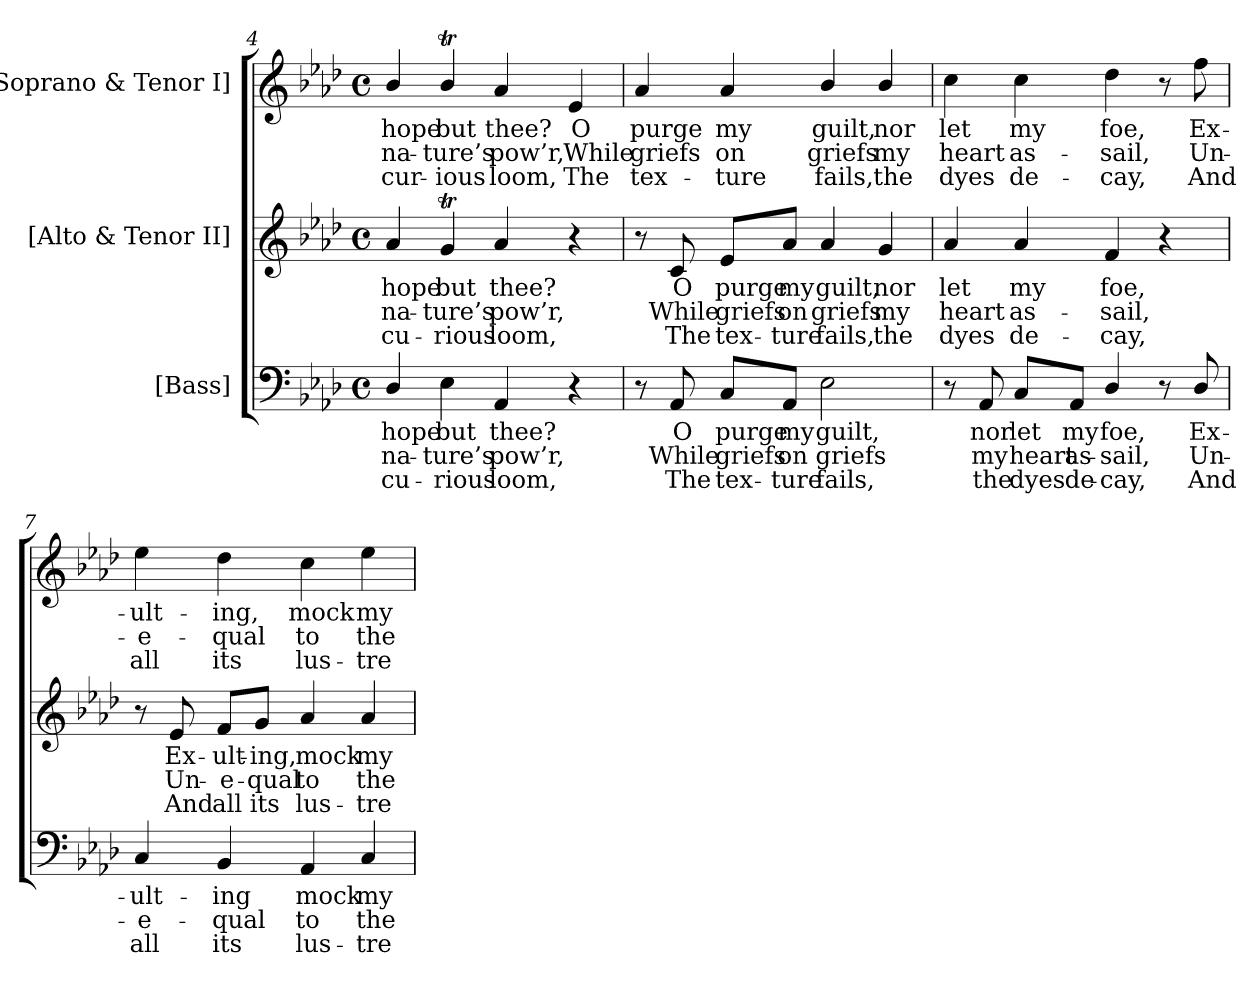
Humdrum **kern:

**kern	**text	**text	**text	**kern	**text	**text	**text	**kern	**text	**text	**text
*part3	*part3	*part3	*part3	*part2	*part2	*part2	*part2	*part1	*part1	*part1	*part1
*staff3	*staff3	*staff3	*staff3	*staff2	*staff2	*staff2	*staff2	*staff1	*staff1	*staff1	*staff1
*I"[Bass]	*	*	*	*I"[Alto & Tenor II]	*	*	*	*I"[Soprano & Tenor I]	*	*	*
*clefF4	*	*	*	*clefG2	*	*	*	*clefG2	*	*	*
*k[b-e-a-d-]	*	*	*	*k[b-e-a-d-]	*	*	*	*k[b-e-a-d-]	*	*	*
*f:	*	*	*	*f:	*	*	*	*f:	*	*	*
*M4/4	*	*	*	*M4/4	*	*	*	*M4/4	*	*	*
*met(c)	*	*	*	*met(c)	*	*	*	*met(c)	*	*	*
=4	=4	=4	=4	=4	=4	=4	=4	=4	=4	=4	=4
!	!LO:LY:b:color=#000000	!LO:LY:b:color=#000000	!LO:LY:b:color=#000000	!	!	!	!	!	!	!	!
!	!	!	!	!	!LO:LY:b:color=#000000	!LO:LY:b:color=#000000	!LO:LY:b:color=#000000	!	!	!	!
!	!	!	!	!	!	!	!	!	!LO:LY:b:color=#000000	!LO:LY:b:color=#000000	!LO:LY:b:color=#000000
4D-i/	hope	na-	cu-	4a-i/	hope	na-	cu-	4b-i/	hope	na-	cur-
!	!LO:LY:b:color=#000000	!LO:LY:b:color=#000000	!LO:LY:b:color=#000000	!	!	!	!	!	!	!	!
!	!	!	!	!	!LO:LY:b:color=#000000	!LO:LY:b:color=#000000	!LO:LY:b:color=#000000	!	!	!	!
!	!	!	!	!	!	!	!	!	!LO:LY:b:color=#000000	!LO:LY:b:color=#000000	!LO:LY:b:color=#000000
4E-i\	but	-ture’s	-rious	4gti/	but	-ture’s	-rious	4b-Ti/	but	-ture’s	-ious
!	!LO:LY:b:color=#000000	!LO:LY:b:color=#000000	!LO:LY:b:color=#000000	!	!	!	!	!	!	!	!
!	!	!	!	!	!LO:LY:b:color=#000000	!LO:LY:b:color=#000000	!LO:LY:b:color=#000000	!	!	!	!
!	!	!	!	!	!	!	!	!	!LO:LY:b:color=#000000	!LO:LY:b:color=#000000	!LO:LY:b:color=#000000
4AA-i/	thee?	pow’r,	loom,	4a-i/	thee?	pow’r,	loom,	4a-i/	thee?	pow’r,	loom,
!	!	!	!	!	!	!	!	!	!LO:LY:b:color=#000000	!LO:LY:b:color=#000000	!LO:LY:b:color=#000000
4r	.	.	.	4r	.	.	.	4e-i/	O	While	The
!!LO:LB:g=z
=5	=5	=5	=5	=5	=5	=5	=5	=5	=5	=5	=5
!	!	!	!	!	!	!	!	!	!LO:LY:b:color=#000000	!LO:LY:b:color=#000000	!LO:LY:b:color=#000000
8r	.	.	.	8r	.	.	.	4a-i/	purge	griefs	tex-
!	!LO:LY:b:color=#000000	!LO:LY:b:color=#000000	!LO:LY:b:color=#000000	!	!	!	!	!	!	!	!
!	!	!	!	!	!LO:LY:b:color=#000000	!LO:LY:b:color=#000000	!LO:LY:b:color=#000000	!	!	!	!
8AA-i/	O	While	The	8ci/	O	While	The	.	.	.	.
!	!LO:LY:b:color=#000000	!LO:LY:b:color=#000000	!LO:LY:b:color=#000000	!	!	!	!	!	!	!	!
!	!	!	!	!	!LO:LY:b:color=#000000	!LO:LY:b:color=#000000	!LO:LY:b:color=#000000	!	!	!	!
!	!	!	!	!	!	!	!	!	!LO:LY:b:color=#000000	!LO:LY:b:color=#000000	!LO:LY:b:color=#000000
8Ci/L	purge	griefs	tex-	8e-i/L	purge	griefs	tex-	4a-i/	my	on	-ture
!	!LO:LY:b:color=#000000	!LO:LY:b:color=#000000	!LO:LY:b:color=#000000	!	!	!	!	!	!	!	!
!	!	!	!	!	!LO:LY:b:color=#000000	!LO:LY:b:color=#000000	!LO:LY:b:color=#000000	!	!	!	!
8AA-i/J	my	on	-ture	8a-i/J	my	on	-ture	.	.	.	.
!	!LO:LY:b:color=#000000	!LO:LY:b:color=#000000	!LO:LY:b:color=#000000	!	!	!	!	!	!	!	!
!	!	!	!	!	!LO:LY:b:color=#000000	!LO:LY:b:color=#000000	!LO:LY:b:color=#000000	!	!	!	!
!	!	!	!	!	!	!	!	!	!LO:LY:b:color=#000000	!LO:LY:b:color=#000000	!LO:LY:b:color=#000000
2E-i\	guilt,	griefs	fails,	4a-i/	guilt,	griefs	fails,	4b-i/	guilt,	griefs	fails,
!	!	!	!	!	!LO:LY:b:color=#000000	!LO:LY:b:color=#000000	!LO:LY:b:color=#000000	!	!	!	!
!	!	!	!	!	!	!	!	!	!LO:LY:b:color=#000000	!LO:LY:b:color=#000000	!LO:LY:b:color=#000000
.	.	.	.	4gi/	nor	my	the	4b-i/	nor	my	the
=6	=6	=6	=6	=6	=6	=6	=6	=6	=6	=6	=6
!	!	!	!	!	!LO:LY:b:color=#000000	!LO:LY:b:color=#000000	!LO:LY:b:color=#000000	!	!	!	!
!	!	!	!	!	!	!	!	!	!LO:LY:b:color=#000000	!LO:LY:b:color=#000000	!LO:LY:b:color=#000000
8r	.	.	.	4a-i/	let	heart	dyes	4cci\	let	heart	dyes
!	!LO:LY:b:color=#000000	!LO:LY:b:color=#000000	!LO:LY:b:color=#000000	!	!	!	!	!	!	!	!
8AA-i/	nor	my	the	.	.	.	.	.	.	.	.
!	!LO:LY:b:color=#000000	!LO:LY:b:color=#000000	!LO:LY:b:color=#000000	!	!	!	!	!	!	!	!
!	!	!	!	!	!LO:LY:b:color=#000000	!LO:LY:b:color=#000000	!LO:LY:b:color=#000000	!	!	!	!
!	!	!	!	!	!	!	!	!	!LO:LY:b:color=#000000	!LO:LY:b:color=#000000	!LO:LY:b:color=#000000
8Ci/L	let	heart	dyes	4a-i/	my	as-	de-	4cci\	my	as-	de-
!	!LO:LY:b:color=#000000	!LO:LY:b:color=#000000	!LO:LY:b:color=#000000	!	!	!	!	!	!	!	!
8AA-i/J	my	as-	de-	.	.	.	.	.	.	.	.
!	!LO:LY:b:color=#000000	!LO:LY:b:color=#000000	!LO:LY:b:color=#000000	!	!	!	!	!	!	!	!
!	!	!	!	!	!LO:LY:b:color=#000000	!LO:LY:b:color=#000000	!LO:LY:b:color=#000000	!	!	!	!
!	!	!	!	!	!	!	!	!	!LO:LY:b:color=#000000	!LO:LY:b:color=#000000	!LO:LY:b:color=#000000
4D-i/	foe,	-sail,	-cay,	4fi/	foe,	-sail,	-cay,	4dd-i\	foe,	-sail,	-cay,
8r	.	.	.	4r	.	.	.	8r	.	.	.
!	!LO:LY:b:color=#000000	!LO:LY:b:color=#000000	!LO:LY:b:color=#000000	!	!	!	!	!	!	!	!
!	!	!	!	!	!	!	!	!	!LO:LY:b:color=#000000	!LO:LY:b:color=#000000	!LO:LY:b:color=#000000
8D-i/	Ex-	Un-	And	.	.	.	.	8ffi\	Ex-	Un-	And
=7	=7	=7	=7	=7	=7	=7	=7	=7	=7	=7	=7
!	!LO:LY:b:color=#000000	!LO:LY:b:color=#000000	!LO:LY:b:color=#000000	!	!	!	!	!	!	!	!
!	!	!	!	!	!	!	!	!	!LO:LY:b:color=#000000	!LO:LY:b:color=#000000	!LO:LY:b:color=#000000
4Ci/	-ult-	-e-	all	8r	.	.	.	4ee-i\	-ult-	-e-	all
!	!	!	!	!	!LO:LY:b:color=#000000	!LO:LY:b:color=#000000	!LO:LY:b:color=#000000	!	!	!	!
.	.	.	.	8e-i/	Ex-	Un-	And	.	.	.	.
!	!LO:LY:b:color=#000000	!LO:LY:b:color=#000000	!LO:LY:b:color=#000000	!	!	!	!	!	!	!	!
!	!	!	!	!	!LO:LY:b:color=#000000	!LO:LY:b:color=#000000	!LO:LY:b:color=#000000	!	!	!	!
!	!	!	!	!	!	!	!	!	!LO:LY:b:color=#000000	!LO:LY:b:color=#000000	!LO:LY:b:color=#000000
4BB-i/	-ing	-qual	its	8fi/L	-ult-	-e-	all	4dd-i\	-ing,	-qual	its
!	!	!	!	!	!LO:LY:b:color=#000000	!LO:LY:b:color=#000000	!LO:LY:b:color=#000000	!	!	!	!
.	.	.	.	8gi/J	-ing,	-qual	its	.	.	.	.
!	!LO:LY:b:color=#000000	!LO:LY:b:color=#000000	!LO:LY:b:color=#000000	!	!	!	!	!	!	!	!
!	!	!	!	!	!LO:LY:b:color=#000000	!LO:LY:b:color=#000000	!LO:LY:b:color=#000000	!	!	!	!
!	!	!	!	!	!	!	!	!	!LO:LY:b:color=#000000	!LO:LY:b:color=#000000	!LO:LY:b:color=#000000
4AA-i/	mock	to	lus-	4a-i/	mock	to	lus-	4cci\	mock	to	lus-
!	!LO:LY:b:color=#000000	!LO:LY:b:color=#000000	!LO:LY:b:color=#000000	!	!	!	!	!	!	!	!
!	!	!	!	!	!LO:LY:b:color=#000000	!LO:LY:b:color=#000000	!LO:LY:b:color=#000000	!	!	!	!
!	!	!	!	!	!	!	!	!	!LO:LY:b:color=#000000	!LO:LY:b:color=#000000	!LO:LY:b:color=#000000
4Ci/	my	the	-tre	4a-i/	my	the	-tre	4ee-i\	my	the	-tre
=	=	=	=	=	=	=	=	=	=	=	=
*-	*-	*-	*-	*-	*-	*-	*-	*-	*-	*-	*-
